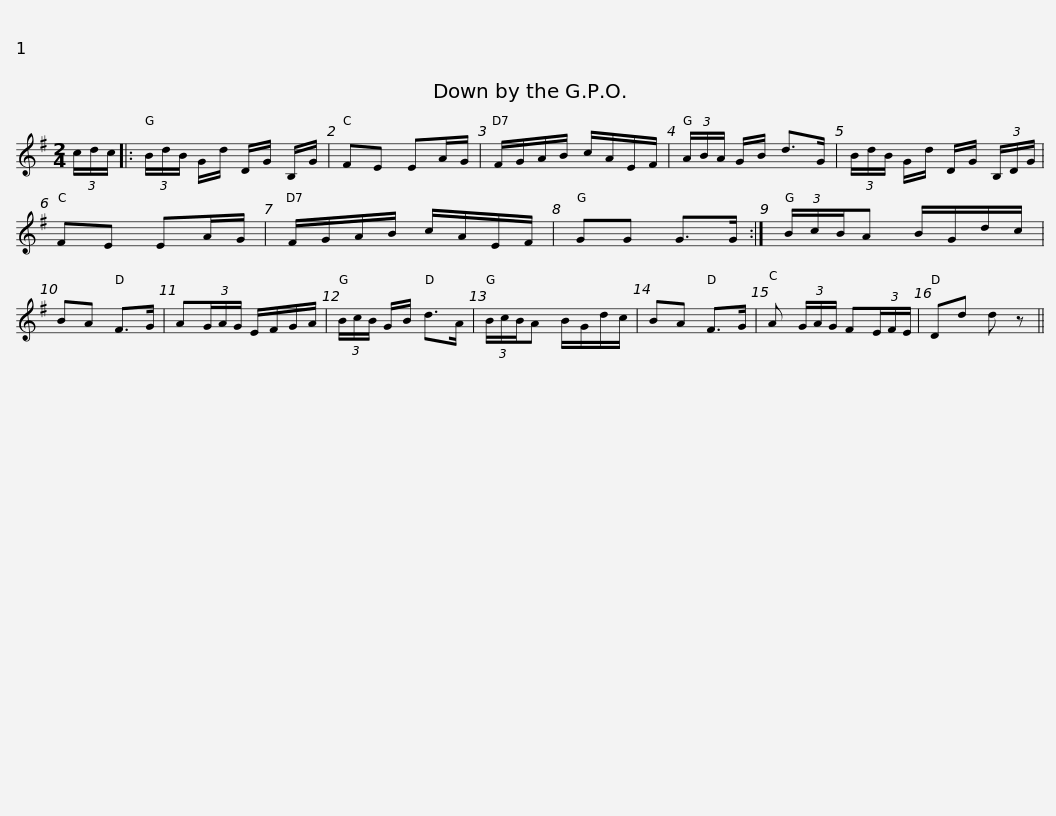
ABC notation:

X:1
L:1/8
M:2/4
I:linebreak $
K:G
V:1 treble
V:1
 (3c/d/c/ |: (3B/d/B/ G/d/ D/G/ B,/G/ | FE EA/G/ | F/G/A/B/ c/A/E/F/ | (3A/B/A/ G/B/ d>G | %5
 (3B/d/B/ G/d/ D/G/ (3B,/D/G/ | FE EA/G/ |$ F/G/A/B/ c/A/E/F/ | GG G>G :| (3B/c/B/A B/G/d/c/ | %10
 BA F>G | A(3G/A/G/ E/F/G/A/ | (3B/c/B/ G/B/ d>A | (3B/c/B/A B/G/d/c/ |$ BA F>G | %15
 A (3G/A/G/ F(3E/F/E/ | Dd d z || %17
